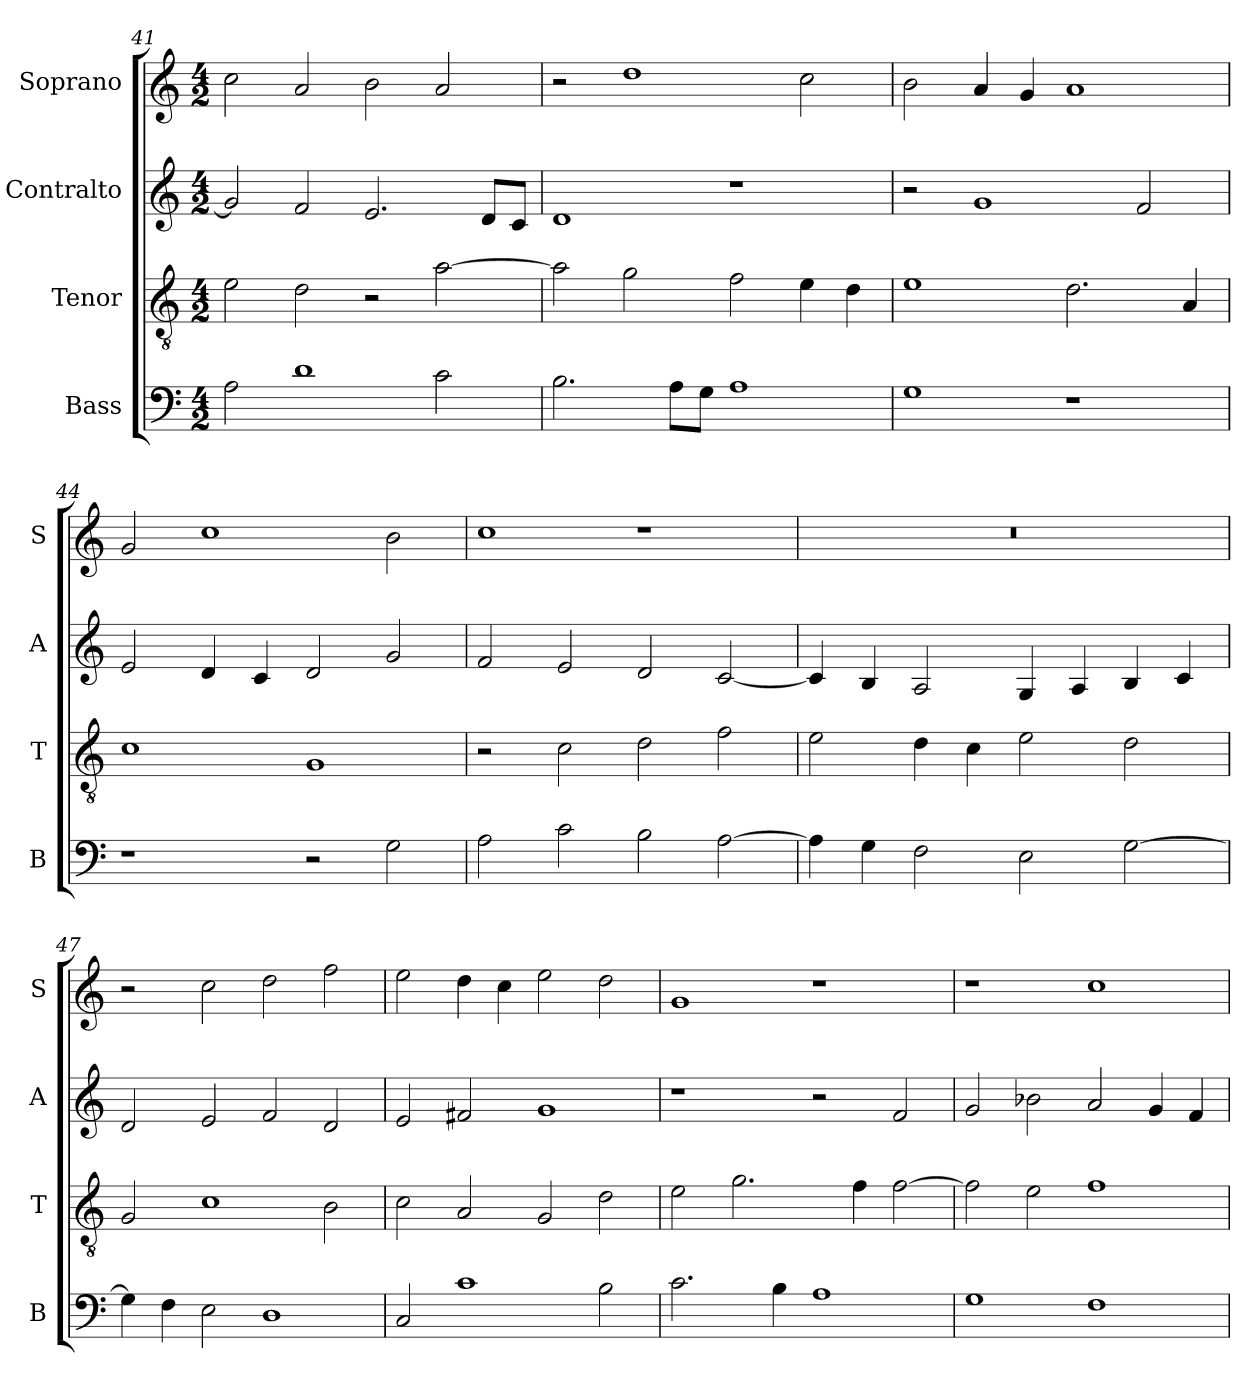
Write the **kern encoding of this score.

**kern	**kern	**kern	**kern
*part4	*part3	*part2	*part1
*staff4	*staff3	*staff2	*staff1
*I"Bass	*I"Tenor	*I"Contralto	*I"Soprano
*I'B	*I'T	*I'A	*I'S
*clefF4	*clefGv2	*clefG2	*clefG2
*k[]	*k[]	*k[]	*k[]
*C:ion	*C:ion	*C:ion	*C:ion
*M4/2	*M4/2	*M4/2	*M4/2
=41	=41	=41	=41
2A	2e	2g]	2cc
1d	2d	2f	2a
.	2r	2.e	2b
2c	[2a	.	2a
.	.	8d/L	.
.	.	8c/J	.
=42	=42	=42	=42
2.B	2a]	1d	2r
.	2g	.	1dd
8A\L	.	.	.
8G\J	.	.	.
1A	2f	1r	.
.	4e	.	2cc
.	4d	.	.
=43	=43	=43	=43
1G	1e	2r	2b
.	.	1g	4a
.	.	.	4g
1r	2.d	.	1a
.	.	2f	.
.	4A	.	.
=44	=44	=44	=44
1r	1c	2e	2g
.	.	4d	1cc
.	.	4c	.
2r	1G	2d	.
2G	.	2g	2b
=45	=45	=45	=45
2A	2r	2f	1cc
2c	2c	2e	.
2B	2d	2d	1r
[2A	2f	[2c	.
=46	=46	=46	=46
4A]	2e	4c]	0r
4G	.	4B	.
2F	4d	2A	.
.	4c	.	.
2E	2e	4G	.
.	.	4A	.
[2G	2d	4B	.
.	.	4c	.
=47	=47	=47	=47
4G]	2G	2d	2r
4F	.	.	.
2E	1c	2e	2cc
1D	.	2f	2dd
.	2B	2d	2ff
=48	=48	=48	=48
2C	2c	2e	2ee
1c	2A	2f#X	4dd
.	.	.	4cc
.	2G	1g	2ee
2B	2d	.	2dd
=49	=49	=49	=49
2.c	2e	1r	1g
.	2.g	.	.
4B	.	.	.
1A	.	2r	1r
.	4f	.	.
.	[2f	2f	.
=50	=50	=50	=50
1G	2f]	2g	1r
.	2e	2b-X	.
1F	1f	2a	1cc
.	.	4g	.
.	.	4f	.
=	=	=	=
*-	*-	*-	*-
